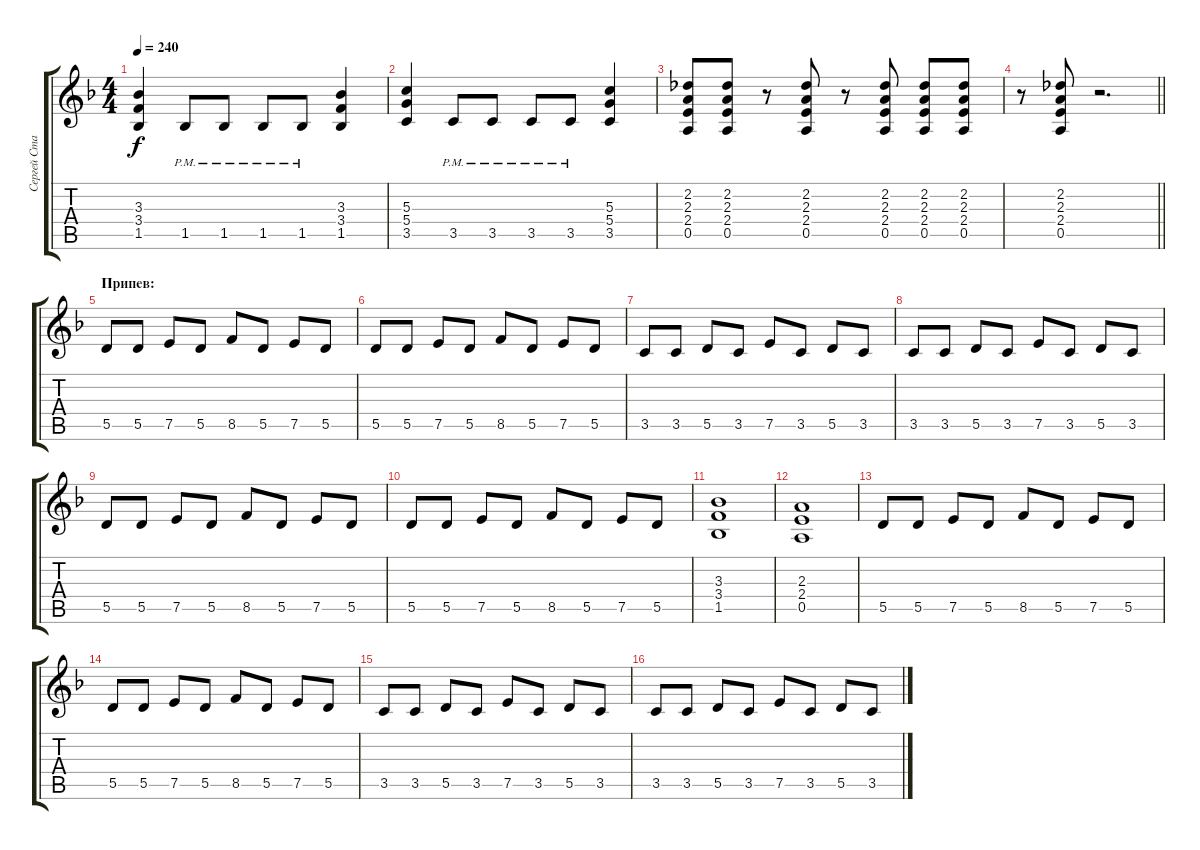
\track ("Сергей Стасилович" "Сергей Ста") {instrument distortionguitar}
\staff {score tabs}
\tuning (E4 B3 G3 D3 A2 E2) {hide}
\ts (4 4)
\tempo 240
\clef g2
\ks f
(3.3 3.4 1.5).4{dy f} 1.5{pm}.8 1.5{pm}.8 1.5{pm}.8 1.5{pm}.8 (3.3 3.4 1.5).4 |
(5.3 5.4 3.5).4 3.5{pm}.8 3.5{pm}.8 3.5{pm}.8 3.5{pm}.8 (5.3 5.4 3.5).4 |
(2.2 2.3 2.4 0.5).8 (2.2 2.3 2.4 0.5).8 r.8 (2.2 2.3 2.4 0.5).8 r.8 (2.2 2.3 2.4 0.5).8 (2.2 2.3 2.4 0.5).8 (2.2 2.3 2.4 0.5).8 |
\barLineRight lightlight
r.8 (2.2 2.3 2.4 0.5).8 r.2{d} |
\section ("" "Припев:")
5.5.8 5.5.8 7.5.8 5.5.8 8.5.8 5.5.8 7.5.8 5.5.8 |
5.5.8 5.5.8 7.5.8 5.5.8 8.5.8 5.5.8 7.5.8 5.5.8 |
3.5.8 3.5.8 5.5.8 3.5.8 7.5.8 3.5.8 5.5.8 3.5.8 |
3.5.8 3.5.8 5.5.8 3.5.8 7.5.8 3.5.8 5.5.8 3.5.8 |
5.5.8 5.5.8 7.5.8 5.5.8 8.5.8 5.5.8 7.5.8 5.5.8 |
5.5.8 5.5.8 7.5.8 5.5.8 8.5.8 5.5.8 7.5.8 5.5.8 |
(3.3 3.4 1.5).1 |
(2.3 2.4 0.5).1 |
5.5.8 5.5.8 7.5.8 5.5.8 8.5.8 5.5.8 7.5.8 5.5.8 |
5.5.8 5.5.8 7.5.8 5.5.8 8.5.8 5.5.8 7.5.8 5.5.8 |
3.5.8 3.5.8 5.5.8 3.5.8 7.5.8 3.5.8 5.5.8 3.5.8 |
3.5.8 3.5.8 5.5.8 3.5.8 7.5.8 3.5.8 5.5.8 3.5.8
